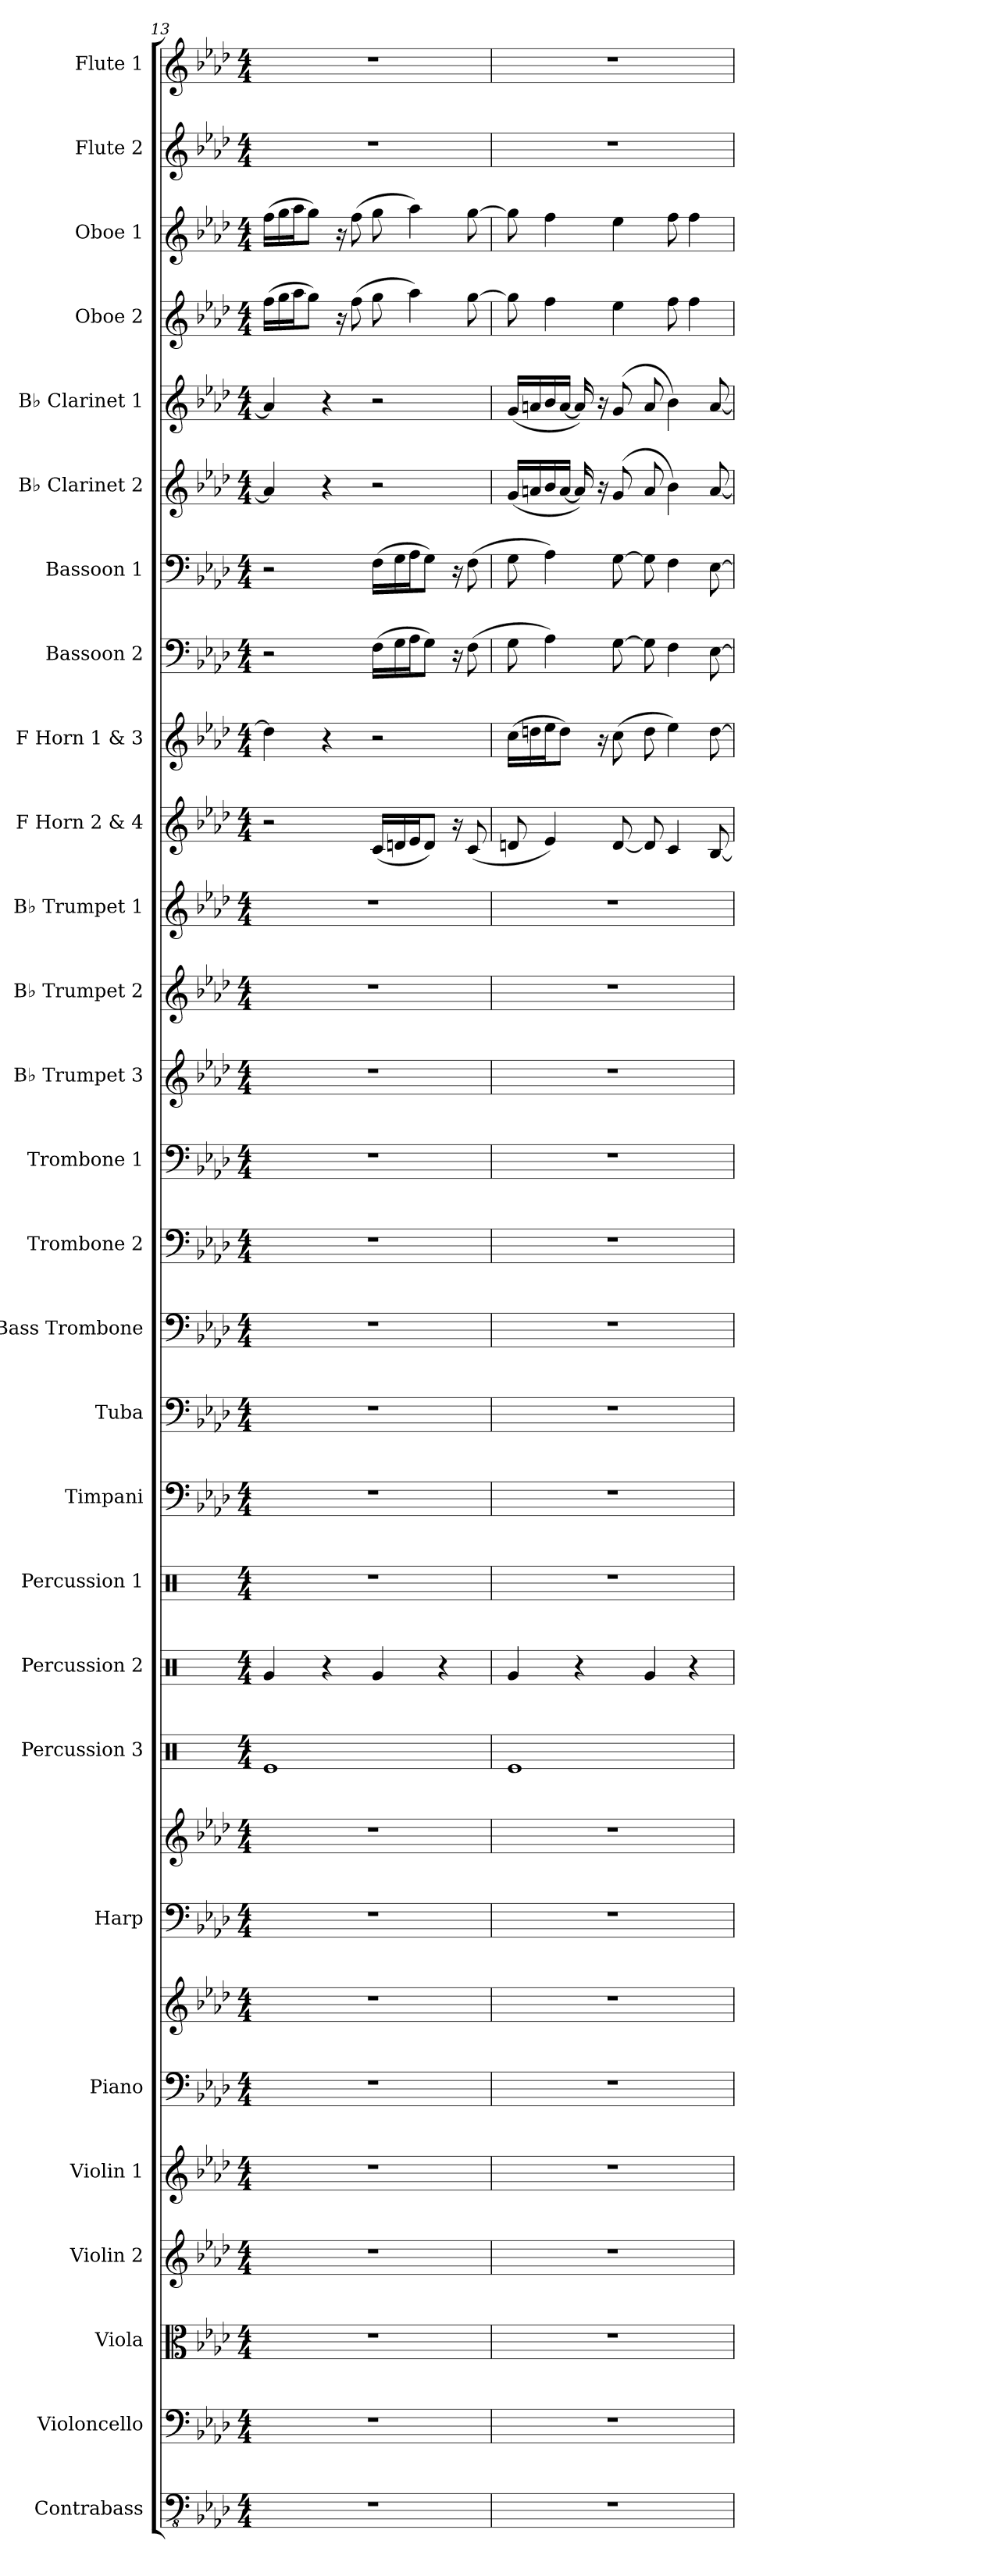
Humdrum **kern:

**kern	**kern	**kern	**kern	**kern	**kern	**kern	**kern	**kern	**kern	**kern	**kern	**kern	**kern	**kern	**kern	**kern	**kern	**kern	**kern	**kern	**kern	**kern	**kern	**kern	**kern	**kern	**kern	**kern	**kern
*part28	*part27	*part26	*part25	*part24	*part23	*part23	*part22	*part22	*part21	*part20	*part19	*part18	*part17	*part16	*part15	*part14	*part13	*part12	*part11	*part10	*part9	*part8	*part7	*part6	*part5	*part4	*part3	*part2	*part1
*staff30	*staff29	*staff28	*staff27	*staff26	*staff25	*staff24	*staff23	*staff22	*staff21	*staff20	*staff19	*staff18	*staff17	*staff16	*staff15	*staff14	*staff13	*staff12	*staff11	*staff10	*staff9	*staff8	*staff7	*staff6	*staff5	*staff4	*staff3	*staff2	*staff1
*I"Contrabass	*I"Violoncello	*I"Viola	*I"Violin 2	*I"Violin 1	*I"Piano	*	*I"Harp	*	*I"Percussion 3	*I"Percussion 2	*I"Percussion 1	*I"Timpani	*I"Tuba	*I"Bass Trombone	*I"Trombone 2	*I"Trombone 1	*I"B♭ Trumpet 3	*I"B♭ Trumpet 2	*I"B♭ Trumpet 1	*I"F Horn 2 &amp; 4	*I"F Horn 1 &amp; 3	*I"Bassoon 2	*I"Bassoon 1	*I"B♭ Clarinet 2	*I"B♭ Clarinet 1	*I"Oboe 2	*I"Oboe 1	*I"Flute 2	*I"Flute 1
*I'Cb.	*I'Vc.	*I'Vla.	*I'Vln. 2	*I'Vln. 1	*I'Pno.	*	*I'Hrp.	*	*I'Prc. 3	*I'Prc. 2	*I'Prc. 1	*I'Timp.	*I'Tba.	*I'B. Tbn.	*I'Tbn. 2	*I'Tbn. 1	*I'B♭ Tpt. 3	*I'B♭ Tpt. 2	*I'B♭ Tpt. 1	*I'F Hn. 2 4	*I'F Hn. 1 3	*I'Bsn. 2	*I'Bsn. 1	*I'B♭ Cl. 2	*I'B♭ Cl. 1	*I'Ob. 2	*I'Ob. 1	*I'Fl. 2	*I'Fl. 1
!!LO:PB:g=z
*clefFv4	*clefF4	*clefC3	*clefG2	*clefG2	*clefF4	*clefG2	*clefF4	*clefG2	*clefX	*clefX	*clefX	*clefF4	*clefF4	*clefF4	*clefF4	*clefF4	*clefG2	*clefG2	*clefG2	*clefG2	*clefG2	*clefF4	*clefF4	*clefG2	*clefG2	*clefG2	*clefG2	*clefG2	*clefG2
*ITrd7c12	*	*	*	*	*	*	*	*	*	*	*	*	*	*	*	*	*ITrd1c2	*ITrd1c2	*ITrd1c2	*ITrd4c7	*ITrd4c7	*	*	*ITrd1c2	*ITrd1c2	*	*	*	*
*k[b-e-a-d-]	*k[b-e-a-d-]	*k[b-e-a-d-]	*k[b-e-a-d-]	*k[b-e-a-d-]	*k[b-e-a-d-]	*k[b-e-a-d-]	*k[b-e-a-d-]	*k[b-e-a-d-]	*k[]	*k[]	*k[]	*k[b-e-a-d-]	*k[b-e-a-d-]	*k[b-e-a-d-]	*k[b-e-a-d-]	*k[b-e-a-d-]	*k[b-e-a-d-g-c-]	*k[b-e-a-d-g-c-]	*k[b-e-a-d-g-c-]	*k[b-e-a-d-g-]	*k[b-e-a-d-g-]	*k[b-e-a-d-]	*k[b-e-a-d-]	*k[b-e-a-d-g-c-]	*k[b-e-a-d-g-c-]	*k[b-e-a-d-]	*k[b-e-a-d-]	*k[b-e-a-d-]	*k[b-e-a-d-]
*M4/4	*M4/4	*M4/4	*M4/4	*M4/4	*M4/4	*M4/4	*M4/4	*M4/4	*M4/4	*M4/4	*M4/4	*M4/4	*M4/4	*M4/4	*M4/4	*M4/4	*M4/4	*M4/4	*M4/4	*M4/4	*M4/4	*M4/4	*M4/4	*M4/4	*M4/4	*M4/4	*M4/4	*M4/4	*M4/4
=13	=13	=13	=13	=13	=13	=13	=13	=13	=13	=13	=13	=13	=13	=13	=13	=13	=13	=13	=13	=13	=13	=13	=13	=13	=13	=13	=13	=13	=13
1r	1r	1r	1r	1r	1r	1r	1r	1r	1Re	4Rg/	1r	1r	1r	1r	1r	1r	1r	1r	1r	2r	4g\]	2r	2r	4g/]	4g/]	(16ff\LL	(16ff\LL	1r	1r
.	.	.	.	.	.	.	.	.	.	.	.	.	.	.	.	.	.	.	.	.	.	.	.	.	.	16gg\	16gg\	.	.
.	.	.	.	.	.	.	.	.	.	.	.	.	.	.	.	.	.	.	.	.	.	.	.	.	.	16aa-\J	16aa-\J	.	.
.	.	.	.	.	.	.	.	.	.	.	.	.	.	.	.	.	.	.	.	.	.	.	.	.	.	8gg\J)	8gg\J)	.	.
.	.	.	.	.	.	.	.	.	.	4r	.	.	.	.	.	.	.	.	.	.	4r	.	.	4r	4r	.	.	.	.
.	.	.	.	.	.	.	.	.	.	.	.	.	.	.	.	.	.	.	.	.	.	.	.	.	.	16r	16r	.	.
.	.	.	.	.	.	.	.	.	.	.	.	.	.	.	.	.	.	.	.	.	.	.	.	.	.	(8ff\	(8ff\	.	.
.	.	.	.	.	.	.	.	.	.	4Rg/	.	.	.	.	.	.	.	.	.	(16F/LL	2r	(16F\LL	(16F\LL	2r	2r	8gg\	8gg\	.	.
.	.	.	.	.	.	.	.	.	.	.	.	.	.	.	.	.	.	.	.	16Gn/	.	16G\	16G\	.	.	.	.	.	.
.	.	.	.	.	.	.	.	.	.	.	.	.	.	.	.	.	.	.	.	16A-/J	.	16A-\J	16A-\J	.	.	4aa-\)	4aa-\)	.	.
.	.	.	.	.	.	.	.	.	.	.	.	.	.	.	.	.	.	.	.	8G/J)	.	8G\J)	8G\J)	.	.	.	.	.	.
.	.	.	.	.	.	.	.	.	.	4r	.	.	.	.	.	.	.	.	.	.	.	.	.	.	.	.	.	.	.
.	.	.	.	.	.	.	.	.	.	.	.	.	.	.	.	.	.	.	.	16r	.	16r	16r	.	.	.	.	.	.
.	.	.	.	.	.	.	.	.	.	.	.	.	.	.	.	.	.	.	.	(8F/	.	(8F\	(8F\	.	.	[8gg\	[8gg\	.	.
=14	=14	=14	=14	=14	=14	=14	=14	=14	=14	=14	=14	=14	=14	=14	=14	=14	=14	=14	=14	=14	=14	=14	=14	=14	=14	=14	=14	=14	=14
1r	1r	1r	1r	1r	1r	1r	1r	1r	1Re	4Rg/	1r	1r	1r	1r	1r	1r	1r	1r	1r	8Gn/	(16f\LL	8G\	8G\	(16f/LL	(16f/LL	8gg\]	8gg\]	1r	1r
.	.	.	.	.	.	.	.	.	.	.	.	.	.	.	.	.	.	.	.	.	16gn\	.	.	16gn/	16gn/	.	.	.	.
.	.	.	.	.	.	.	.	.	.	.	.	.	.	.	.	.	.	.	.	4A-/)	16a-\J	4A-\)	4A-\)	16a-/	16a-/	4ff\	4ff\	.	.
.	.	.	.	.	.	.	.	.	.	.	.	.	.	.	.	.	.	.	.	.	8g\J)	.	.	[16g/JJ	[16g/JJ	.	.	.	.
.	.	.	.	.	.	.	.	.	.	4r	.	.	.	.	.	.	.	.	.	.	.	.	.	16g/])	16g/])	.	.	.	.
.	.	.	.	.	.	.	.	.	.	.	.	.	.	.	.	.	.	.	.	.	16r	.	.	16r	16r	.	.	.	.
.	.	.	.	.	.	.	.	.	.	.	.	.	.	.	.	.	.	.	.	[8G/	(8f\	[8G\	[8G\	(8f/	(8f/	4ee-\	4ee-\	.	.
.	.	.	.	.	.	.	.	.	.	4Rg/	.	.	.	.	.	.	.	.	.	8G/]	8g\	8G\]	8G\]	8g/	8g/	.	.	.	.
.	.	.	.	.	.	.	.	.	.	.	.	.	.	.	.	.	.	.	.	4F/	4a-\)	4F\	4F\	4a-\)	4a-\)	8ff\	8ff\	.	.
.	.	.	.	.	.	.	.	.	.	4r	.	.	.	.	.	.	.	.	.	.	.	.	.	.	.	4ff\	4ff\	.	.
.	.	.	.	.	.	.	.	.	.	.	.	.	.	.	.	.	.	.	.	[8E-/	[8g\	[8E-\	[8E-\	[8g/	[8g/	.	.	.	.
=	=	=	=	=	=	=	=	=	=	=	=	=	=	=	=	=	=	=	=	=	=	=	=	=	=	=	=	=	=
*-	*-	*-	*-	*-	*-	*-	*-	*-	*-	*-	*-	*-	*-	*-	*-	*-	*-	*-	*-	*-	*-	*-	*-	*-	*-	*-	*-	*-	*-
